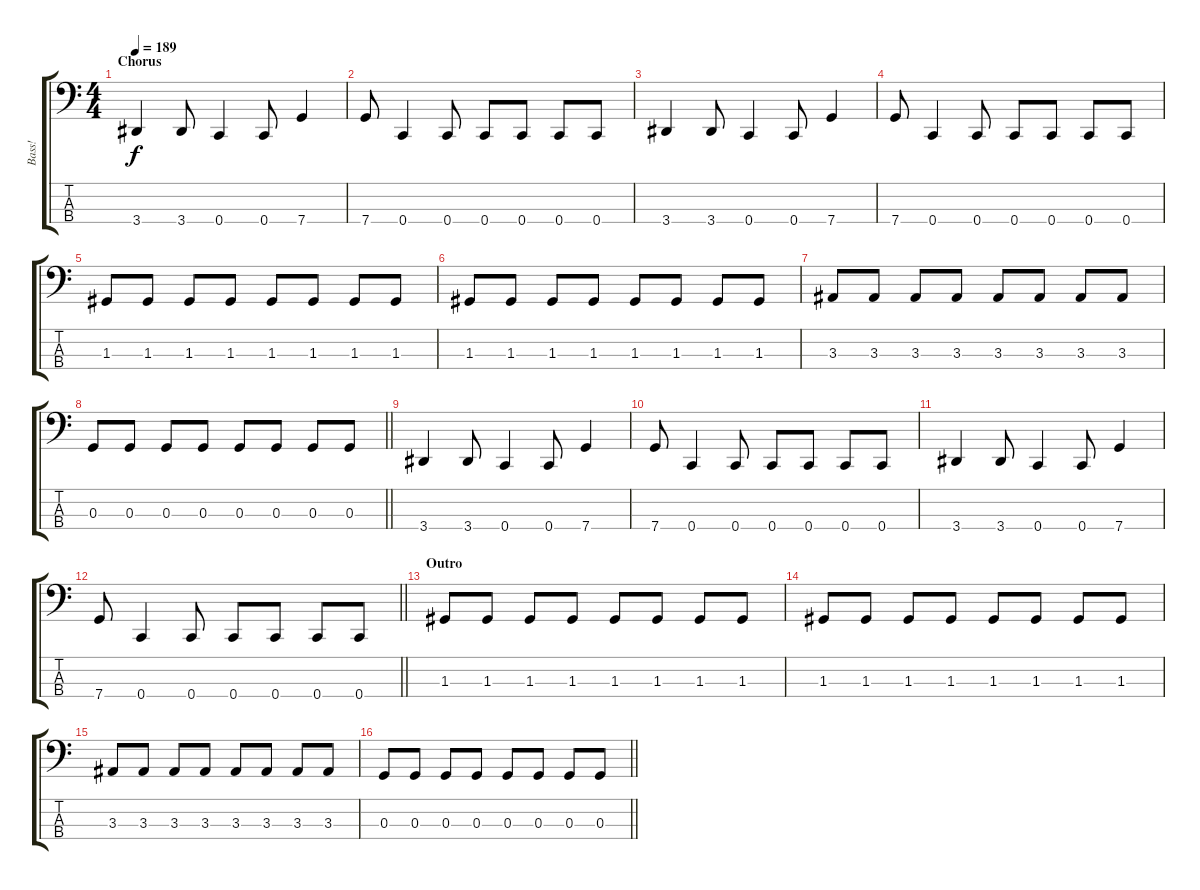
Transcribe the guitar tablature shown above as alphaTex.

\track ("Bass!" "Bass!") {instrument electricbassfinger}
\staff {score tabs}
\tuning (F2 C2 G1 C1) {hide}
\ts (4 4)
\section ("" "Chorus")
\tempo 189
\clef f4
\ks c
3.4.4{dy f} 3.4.8 0.4.4 0.4.8 7.4.4 |
7.4.8 0.4.4 0.4.8 0.4.8 0.4.8 0.4.8 0.4.8 |
3.4.4 3.4.8 0.4.4 0.4.8 7.4.4 |
7.4.8 0.4.4 0.4.8 0.4.8 0.4.8 0.4.8 0.4.8 |
1.3.8 1.3.8 1.3.8 1.3.8 1.3.8 1.3.8 1.3.8 1.3.8 |
1.3.8 1.3.8 1.3.8 1.3.8 1.3.8 1.3.8 1.3.8 1.3.8 |
3.3.8 3.3.8 3.3.8 3.3.8 3.3.8 3.3.8 3.3.8 3.3.8 |
\barLineRight lightlight
0.3.8 0.3.8 0.3.8 0.3.8 0.3.8 0.3.8 0.3.8 0.3.8 |
3.4.4 3.4.8 0.4.4 0.4.8 7.4.4 |
7.4.8 0.4.4 0.4.8 0.4.8 0.4.8 0.4.8 0.4.8 |
3.4.4 3.4.8 0.4.4 0.4.8 7.4.4 |
\barLineRight lightlight
7.4.8 0.4.4 0.4.8 0.4.8 0.4.8 0.4.8 0.4.8 |
\section ("" "Outro")
1.3.8 1.3.8 1.3.8 1.3.8 1.3.8 1.3.8 1.3.8 1.3.8 |
1.3.8 1.3.8 1.3.8 1.3.8 1.3.8 1.3.8 1.3.8 1.3.8 |
3.3.8 3.3.8 3.3.8 3.3.8 3.3.8 3.3.8 3.3.8 3.3.8 |
\barLineRight lightlight
0.3.8 0.3.8 0.3.8 0.3.8 0.3.8 0.3.8 0.3.8 0.3.8
